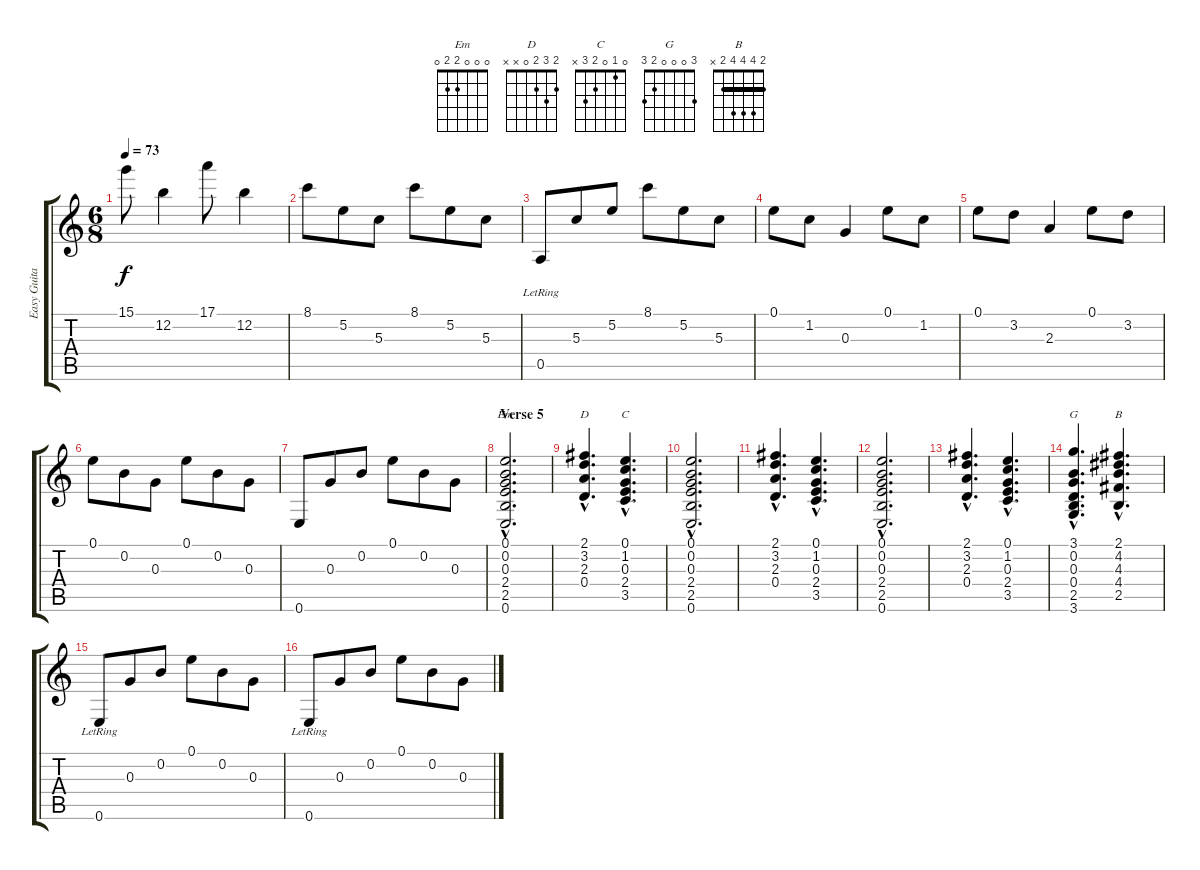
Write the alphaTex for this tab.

\track ("Easy Guitar (not in real song)" "Easy Guita") {instrument acousticguitarsteel}
\staff {score tabs}
\tuning (E4 B3 G3 D3 A2 E2) {hide}
\chord ("Em" 0 0 0 2 2 0)
\chord ("D" 2 3 2 0 x x)
\chord ("C" 0 1 0 2 3 x)
\chord ("G" 3 0 0 0 2 3)
\chord ("B" 2 4 4 4 2 x) {barre 2}
\ts (6 8)
\tempo 73
\clef g2
\ks c
15.1.8{dy f} 12.2.4 17.1.8 12.2.4 |
8.1.8 5.2.8 5.3.8 8.1.8 5.2.8 5.3.8 |
0.5{lr}.8 5.3.8 5.2.8 8.1.8 5.2.8 5.3.8 |
0.1.8 1.2.8 0.3.4 0.1.8 1.2.8 |
0.1.8 3.2.8 2.3.4 0.1.8 3.2.8 |
0.1.8 0.2.8 0.3.8 0.1.8 0.2.8 0.3.8 |
0.6.8 0.3.8 0.2.8 0.1.8 0.2.8 0.3.8 |
\section ("" "Verse 5")
(0.1{hac} 0.2{hac} 0.3{hac} 2.4{hac} 2.5{hac} 0.6{hac}).2{d ch "Em"} |
(2.1{hac} 3.2{hac} 2.3{hac} 0.4{hac}).4{d ch "D"} (0.1{hac} 1.2{hac} 0.3{hac} 2.4{hac} 3.5{hac}).4{d ch "C"} |
(0.1{hac} 0.2{hac} 0.3{hac} 2.4{hac} 2.5{hac} 0.6{hac}).2{d} |
(2.1{hac} 3.2{hac} 2.3{hac} 0.4{hac}).4{d} (0.1{hac} 1.2{hac} 0.3{hac} 2.4{hac} 3.5{hac}).4{d} |
(0.1{hac} 0.2{hac} 0.3{hac} 2.4{hac} 2.5{hac} 0.6{hac}).2{d} |
(2.1{hac} 3.2{hac} 2.3{hac} 0.4{hac}).4{d} (0.1{hac} 1.2{hac} 0.3{hac} 2.4{hac} 3.5{hac}).4{d} |
(3.1{hac} 0.2{hac} 0.3{hac} 0.4{hac} 2.5{hac} 3.6{hac}).4{d ch "G"} (2.1{hac} 4.2{hac} 4.3{hac} 4.4{hac} 2.5{hac}).4{d ch "B"} |
0.6{lr}.8 0.3.8 0.2.8 0.1.8 0.2.8 0.3.8 |
0.6{lr}.8 0.3.8 0.2.8 0.1.8 0.2.8 0.3.8
